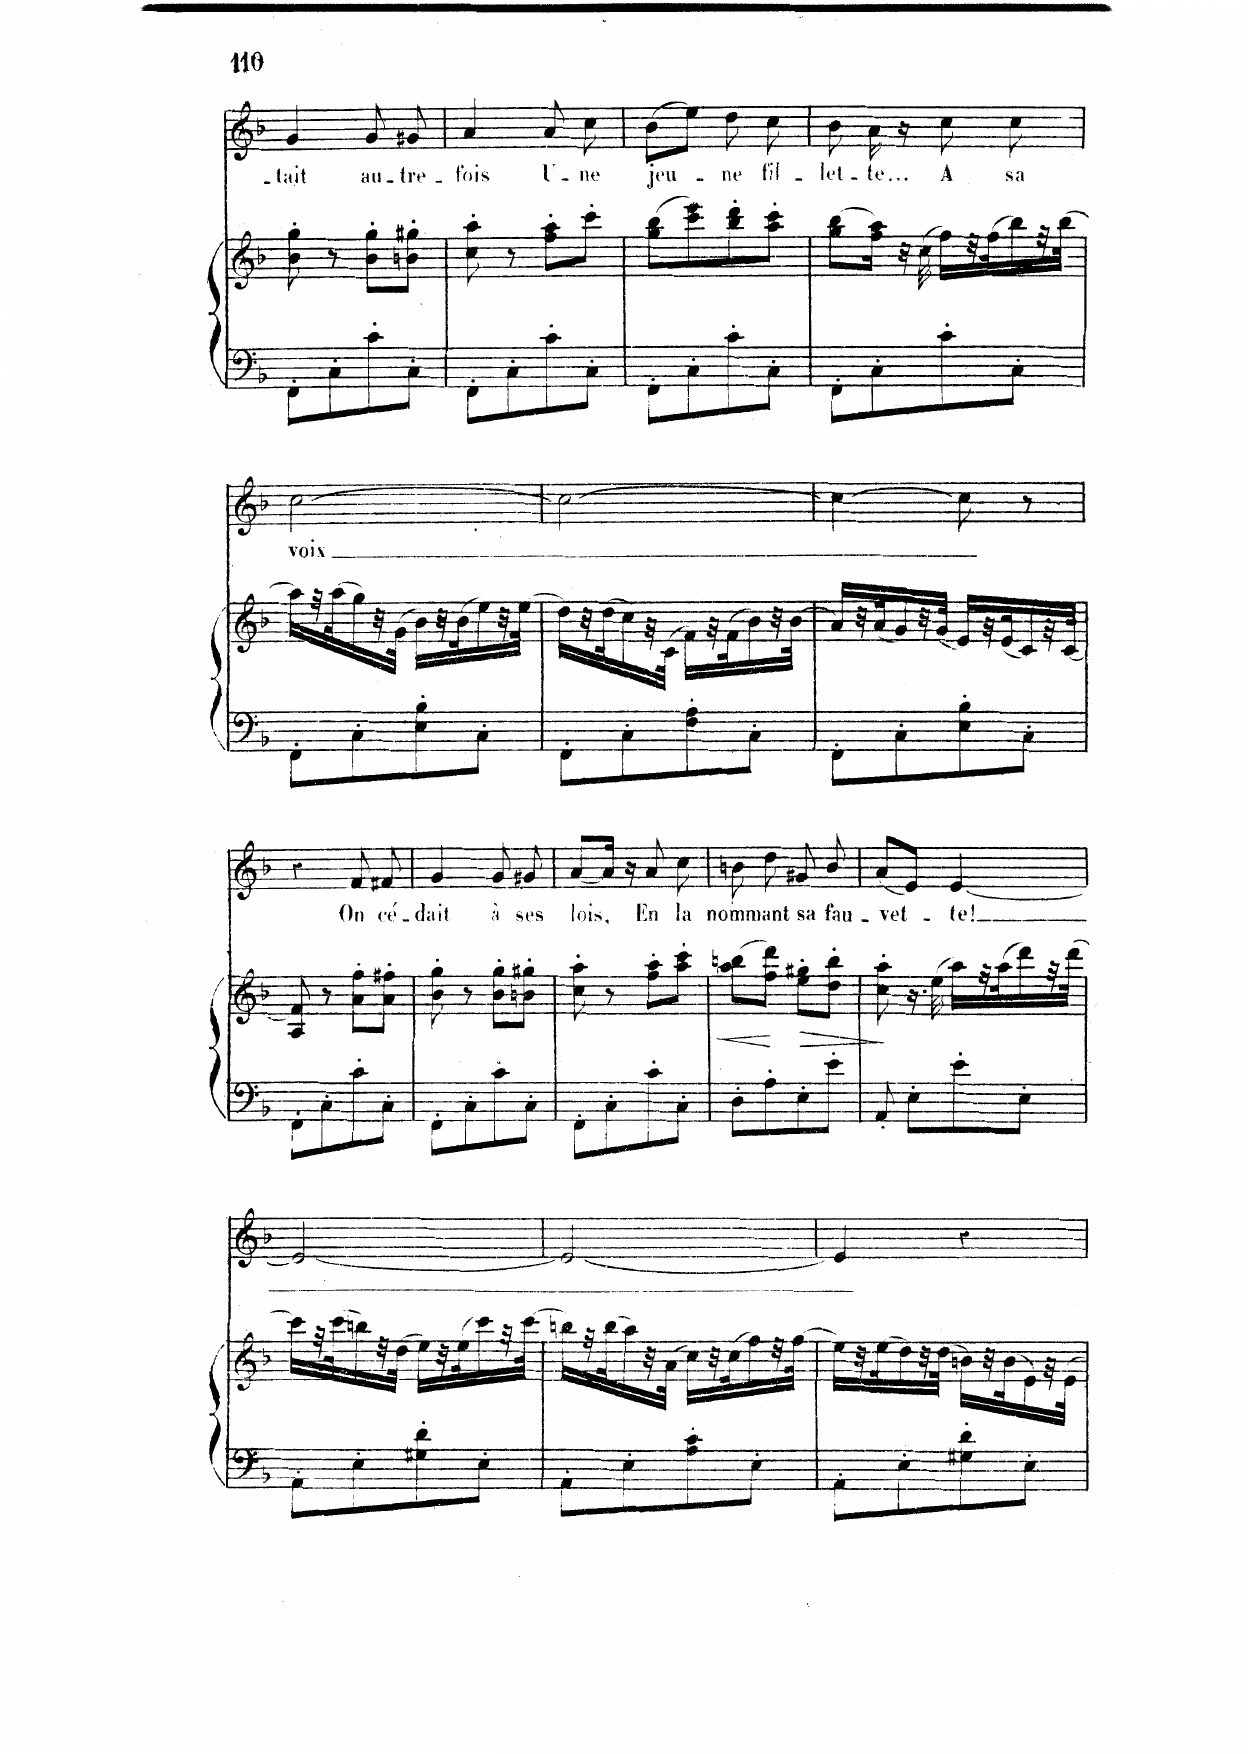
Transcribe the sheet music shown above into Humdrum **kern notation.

**kern	**kern	**dynam	**kern	**text
*part2	*part2	*part2	*part1	*part1
*staff3	*staff2	*staff2/3	*staff1	*staff1
*I"Piano	*	*	*I"Chant Voice	*
*I'Pno	*	*	*	*
*clefF4	*clefG2	*	*clefG2	*
*k[b-]	*k[b-]	*	*k[b-]	*
*M2/4	*M2/4	*	*M2/4	*
=59	=59	=59	=59	=59
8FF'\L	8b-\' 8gg\'	.	4g/	-– tait
8C'\	8r	.	.	.
8c'\	8b-\' 8gg\'L	.	8g/	au-
8C'\J	8bn\' 8gg#X\'J	.	8g#X/	-tre-
=60	=60	=60	=60	=60
8FF'\L	8cc\' 8aa\'	.	4a/	-fois
8C'\	8r	.	.	.
8c'\	8ff\' 8aa\'L	.	8a/	U-
8C'\J	8aa\' 8ccc\'J	.	8cc\	-ne
=61	=61	=61	=61	=61
8FF'\L	(8gg\ 8bb-\L	.	(8b-\L	jeu-
8C'\	8ccc\ 8eee\)	.	8ee\J)	.
8c'\	8bb-\' 8ddd\'	.	8dd\	-ne
8C'\J	8aa\' 8ccc\'J	.	8cc\	fil-
=62	=62	=62	=62	=62
8FF'\L	(8gg\ 8bb-\L	.	8b-\	-let-
8C'\	16ff\ 16aa\Jk)	.	16a\	-te...
.	32r	.	16r	.
.	(32cc\	.	.	.
8c'\	16ff\LL)	.	8cc\	À
.	32r	.	.	.
.	(32ff\J	.	.	.
8C'\J	16bb-\)	.	8cc\	sa
.	32r	.	.	.
.	(32bb-\JJJ	.	.	.
=63	=63	=63	=63	=63
8FF'\L	16aa\LL)	.	[2cc\	voix
.	32r	.	.	.
.	(32aa\J	.	.	.
8C'\	16gg\)	.	.	.
.	32r	.	.	.
.	(32g\JJJ	.	.	.
8E\' 8B-\'	16b-\LL)	.	.	.
.	32r	.	.	.
.	(32b-\J	.	.	.
8C'\J	16ee\)	.	.	.
.	32r	.	.	.
.	(32ee\JJJ	.	.	.
=64	=64	=64	=64	=64
8FF'\L	16dd\LL)	.	2cc\_	.
.	32r	.	.	.
.	(32dd\J	.	.	.
8C'\	16cc\)	.	.	.
.	32r	.	.	.
.	(32c\JJJ	.	.	.
8F\' 8A\'	16f\LL)	.	.	.
.	32r	.	.	.
.	(32f\J	.	.	.
8C'\J	16b-\)	.	.	.
.	32r	.	.	.
.	(32b-\JJJ	.	.	.
=65	=65	=65	=65	=65
8FF'\L	16a/LL)	.	4cc\_	.
.	32r	.	.	.
.	(32a/J	.	.	.
8C'\	16g/)	.	.	.
.	32r	.	.	.
.	(32g/JJJ	.	.	.
8E\' 8B-\'	16e/LL)	.	8cc\]	.
.	32r	.	.	.
.	(32e/J	.	.	.
8C'\J	16c/)	.	8r	.
.	32r	.	.	.
.	(32c/JJJ	.	.	.
=66	=66	=66	=66	=66
8FF'\L	4A/ 4f/)	.	4r	.
8C'\	.	.	.	.
8c'\	8a\' 8ff\'L	.	8f/	On
8C'\J	8a\' 8ff#X\'J	.	8f#X/	cé-
=67	=67	=67	=67	=67
8FF'\L	8b-\' 8gg\'	.	4g/	-dait
8C'\	8r	.	.	.
8c'\	8b-\' 8gg\'L	.	8g/	à
8C'\J	8bn\' 8gg#X\'J	.	8g#X/	ses
=68	=68	=68	=68	=68
8FF'\L	8cc\' 8aa\'	.	[8a/L	lois,
8C'\	8r	.	16a/Jk]	.
.	.	.	16r	.
8c'\	8ff\' 8aa\'L	.	8a/	En
8C'\J	8aa\' 8ccc\'J	.	8cc\	la
=69	=69	=69	=69	=69
!	!	!LO:HP:b	!	!
8D'\L	(8aa\ 8bbn\L	<	8bn\	nom-
8A'\	8ff\ 8ddd\)	[	8dd\	-mant
!	!	!LO:HP:b	!	!
8E'\	8ee\' 8gg#X\'	>	8g#X/	sa
8e'\J	8dd\' 8bb\'J	.	8b/	fau-
=70	=70	=70	=70	=70
8AA'/	8cc\' 8aa\'	.	(8a/L	-vet-
8E'\L	16.r	]	8e/J)	.
.	(32ee\	.	.	.
8e'\	16aa\LL)	.	[4e/	-te!
.	32r	.	.	.
.	(32aa\J	.	.	.
8E'\J	16ddd\)	.	.	.
.	32r	.	.	.
.	(32ddd\JJJ	.	.	.
=71	=71	=71	=71	=71
8AA'\L	16ccc\LL)	.	2e/_	.
.	32r	.	.	.
.	(32ccc\J	.	.	.
8E'\	16bbn\)	.	.	.
.	32r	.	.	.
.	(32dd\JJJ	.	.	.
8G#X\' 8d\'	16ee\LL)	.	.	.
.	32r	.	.	.
.	(32ee\J	.	.	.
8E'\J	16ccc\)	.	.	.
.	32r	.	.	.
.	(32ccc\JJJ	.	.	.
=72	=72	=72	=72	=72
8AA'\L	16bbn\LL)	.	2e/_	.
.	32r	.	.	.
.	(32bb\J	.	.	.
8E'\	16aa\)	.	.	.
.	32r	.	.	.
.	(32a\JJJ	.	.	.
8A\' 8c\'	16cc\LL)	.	.	.
.	32r	.	.	.
.	(32cc\J	.	.	.
8E'\J	16ff\)	.	.	.
.	32r	.	.	.
.	(32ff\JJJ	.	.	.
=73	=73	=73	=73	=73
8AA'\L	16ee\LL)	.	4e/]	.
.	32r	.	.	.
.	(>32ee\J	.	.	.
8E'\	16dd\)	.	.	.
.	32r	.	.	.
.	(32dd\JJJ	.	.	.
8G#X\' 8d\'	16bn\LL)	.	4r	.
.	32r	.	.	.
.	(32b\J	.	.	.
8E'\J	16e\)	.	.	.
.	32r	.	.	.
.	32e\JJJ	.	.	.
=	=	=	=	=
*-	*-	*-	*-	*-
